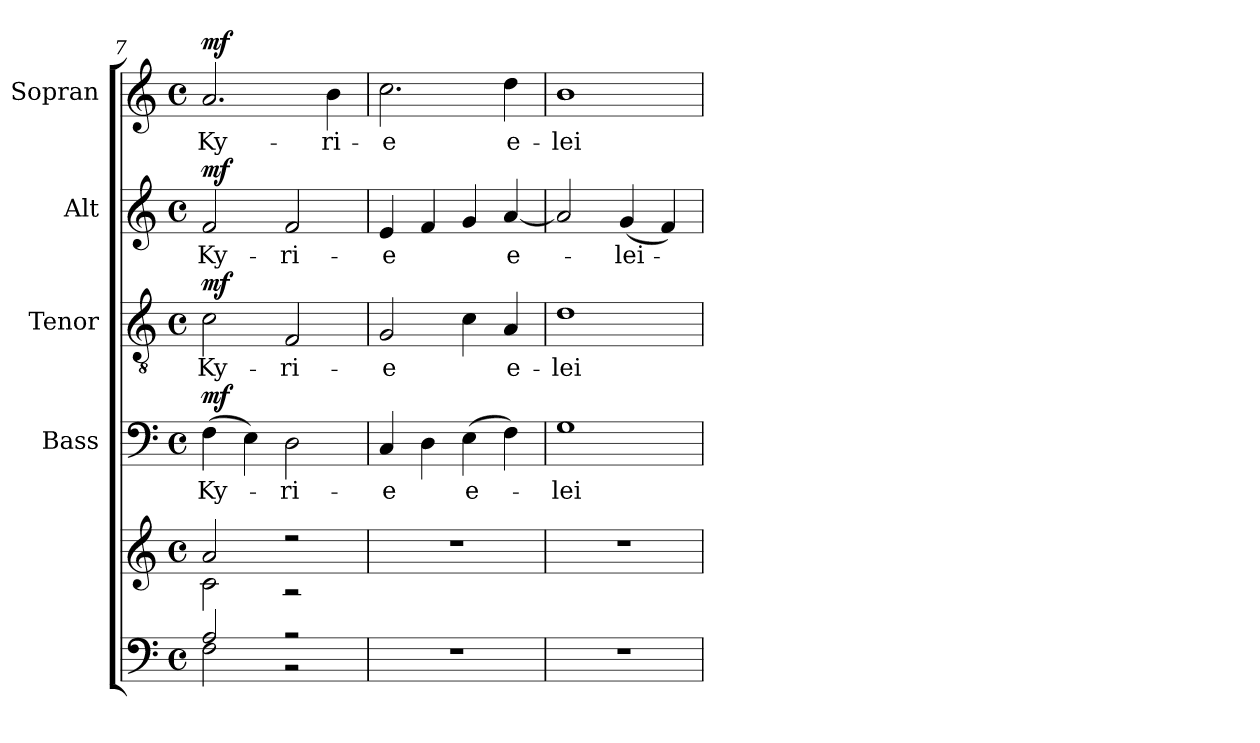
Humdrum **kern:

**kern	**kern	**kern	**text	**dynam	**kern	**text	**dynam	**kern	**text	**dynam	**kern	**text	**dynam
*part5	*part5	*part4	*part4	*part4	*part3	*part3	*part3	*part2	*part2	*part2	*part1	*part1	*part1
*staff6	*staff5	*staff4	*staff4	*staff4	*staff3	*staff3	*staff3	*staff2	*staff2	*staff2	*staff1	*staff1	*staff1
*	*	*I"Bass	*	*	*I"Tenor	*	*	*I"Alt	*	*	*I"Sopran	*	*
*	*	*I'B.	*	*	*I'T.	*	*	*I'A.	*	*	*I'S.	*	*
*clefF4	*clefG2	*clefF4	*	*	*clefGv2	*	*	*clefG2	*	*	*clefG2	*	*
*k[]	*k[]	*k[]	*	*	*k[]	*	*	*k[]	*	*	*k[]	*	*
*C:	*C:	*C:	*	*	*C:	*	*	*C:	*	*	*C:	*	*
*M4/4	*M4/4	*M4/4	*	*	*M4/4	*	*	*M4/4	*	*	*M4/4	*	*
*met(c)	*met(c)	*met(c)	*	*	*met(c)	*	*	*met(c)	*	*	*met(c)	*	*
=7	=7	=7	=7	=7	=7	=7	=7	=7	=7	=7	=7	=7	=7
*^	*^	*	*	*	*	*	*	*	*	*	*	*	*
!	!	!	!	!	!LO:LY:b	!LO:DY:a	!	!LO:LY:b	!LO:DY:b	!	!LO:LY:b	!LO:DY:a	!	!LO:LY:b	!LO:DY:a
2A/	2F\	2a/	2c\	(>4F\	Ky-	mf	2c\	Ky-	mf	2f/	Ky-	mf	2.a/	Ky-	mf
.	.	.	.	4E\)	.	.	.	.	.	.	.	.	.	.	.
!	!	!	!	!	!LO:LY:b	!	!	!LO:LY:b	!	!	!LO:LY:b	!	!	!	!
2r	2r	2r	2r	2D\	-ri-	.	2F/	-ri-	.	2f/	-ri-	.	.	.	.
!	!	!	!	!	!	!	!	!	!	!	!	!	!	!LO:LY:b	!
.	.	.	.	.	.	.	.	.	.	.	.	.	4b\	-ri-	.
*v	*v	*	*	*	*	*	*	*	*	*	*	*	*	*	*
*	*v	*v	*	*	*	*	*	*	*	*	*	*	*	*
!!LO:LB:g=z
=8	=8	=8	=8	=8	=8	=8	=8	=8	=8	=8	=8	=8	=8
!	!	!	!LO:LY:b	!	!	!LO:LY:b	!	!	!LO:LY:b	!	!	!LO:LY:b	!
1r	1r	4C/	-e	.	2G/	-e	.	4e/	-e	.	2.cc\	-e	.
.	.	4D\	.	.	.	.	.	4f/	.	.	.	.	.
!	!	!	!LO:LY:b	!	!	!	!	!	!	!	!	!	!
.	.	(>4E\	e-	.	4c\	.	.	4g/	.	.	.	.	.
!	!	!	!	!	!	!LO:LY:b	!	!	!LO:LY:b	!	!	!LO:LY:b	!
.	.	4F\)	.	.	4A/	e-	.	[4a/	e-	.	4dd\	e-	.
=9	=9	=9	=9	=9	=9	=9	=9	=9	=9	=9	=9	=9	=9
!	!	!	!LO:LY:b	!	!	!LO:LY:b	!	!	!	!	!	!LO:LY:b	!
1r	1r	1G	-lei-	.	1d	-lei-	.	2a/]	.	.	1b	-lei-	.
!	!	!	!	!	!	!	!	!	!LO:LY:b	!	!	!	!
.	.	.	.	.	.	.	.	(<4g/	-lei-	.	.	.	.
.	.	.	.	.	.	.	.	4f/)	.	.	.	.	.
=	=	=	=	=	=	=	=	=	=	=	=	=	=
*-	*-	*-	*-	*-	*-	*-	*-	*-	*-	*-	*-	*-	*-
